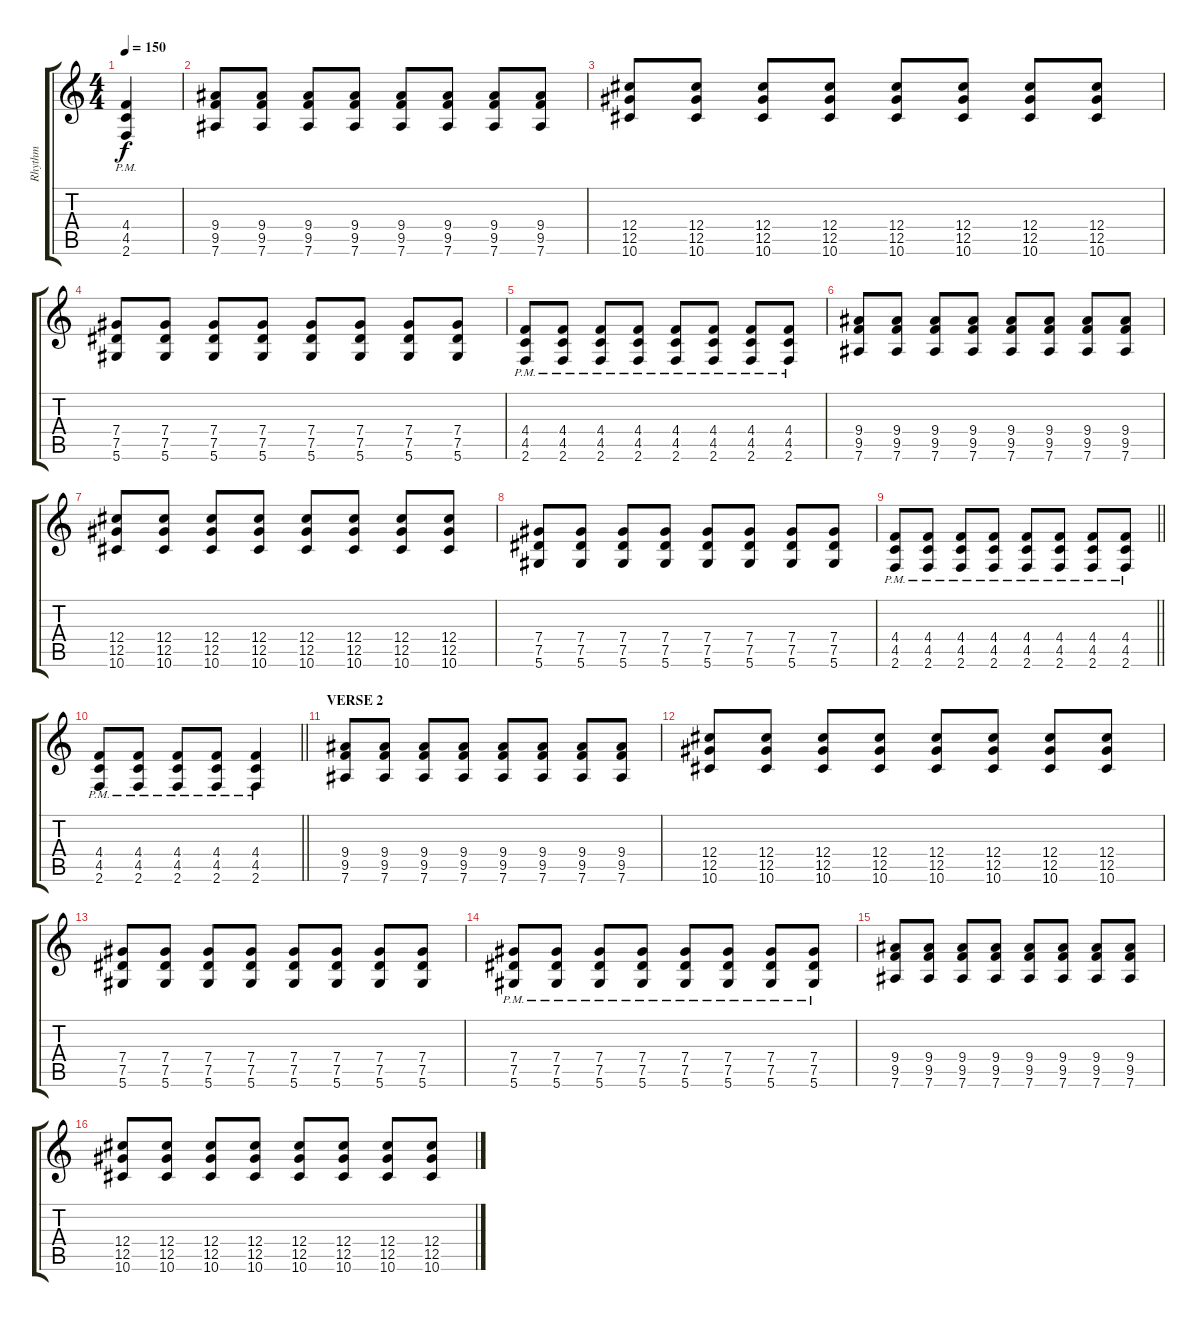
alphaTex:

\track ("Rhythm" "Rhythm") {instrument distortionguitar}
\staff {score tabs}
\tuning (Eb4 Bb3 Gb3 Db3 Ab2 Eb2) {hide}
\ts (4 4)
\tempo 150
\clef g2
\ks c
(4.4{pm} 4.5{pm} 2.6{pm}).4{dy f} |
(9.4 9.5 7.6).8 (9.4 9.5 7.6).8 (9.4 9.5 7.6).8 (9.4 9.5 7.6).8 (9.4 9.5 7.6).8 (9.4 9.5 7.6).8 (9.4 9.5 7.6).8 (9.4 9.5 7.6).8 |
(12.4 12.5 10.6).8 (12.4 12.5 10.6).8 (12.4 12.5 10.6).8 (12.4 12.5 10.6).8 (12.4 12.5 10.6).8 (12.4 12.5 10.6).8 (12.4 12.5 10.6).8 (12.4 12.5 10.6).8 |
(7.4 7.5 5.6).8 (7.4 7.5 5.6).8 (7.4 7.5 5.6).8 (7.4 7.5 5.6).8 (7.4 7.5 5.6).8 (7.4 7.5 5.6).8 (7.4 7.5 5.6).8 (7.4 7.5 5.6).8 |
(4.4{pm} 4.5{pm} 2.6{pm}).8 (4.4{pm} 4.5{pm} 2.6{pm}).8 (4.4{pm} 4.5{pm} 2.6{pm}).8 (4.4{pm} 4.5{pm} 2.6{pm}).8 (4.4{pm} 4.5{pm} 2.6{pm}).8 (4.4{pm} 4.5{pm} 2.6{pm}).8 (4.4{pm} 4.5{pm} 2.6{pm}).8 (4.4{pm} 4.5{pm} 2.6{pm}).8 |
(9.4 9.5 7.6).8 (9.4 9.5 7.6).8 (9.4 9.5 7.6).8 (9.4 9.5 7.6).8 (9.4 9.5 7.6).8 (9.4 9.5 7.6).8 (9.4 9.5 7.6).8 (9.4 9.5 7.6).8 |
(12.4 12.5 10.6).8 (12.4 12.5 10.6).8 (12.4 12.5 10.6).8 (12.4 12.5 10.6).8 (12.4 12.5 10.6).8 (12.4 12.5 10.6).8 (12.4 12.5 10.6).8 (12.4 12.5 10.6).8 |
(7.4 7.5 5.6).8 (7.4 7.5 5.6).8 (7.4 7.5 5.6).8 (7.4 7.5 5.6).8 (7.4 7.5 5.6).8 (7.4 7.5 5.6).8 (7.4 7.5 5.6).8 (7.4 7.5 5.6).8 |
\barLineRight lightlight
(4.4{pm} 4.5{pm} 2.6{pm}).8 (4.4{pm} 4.5{pm} 2.6{pm}).8 (4.4{pm} 4.5{pm} 2.6{pm}).8 (4.4{pm} 4.5{pm} 2.6{pm}).8 (4.4{pm} 4.5{pm} 2.6{pm}).8 (4.4{pm} 4.5{pm} 2.6{pm}).8 (4.4{pm} 4.5{pm} 2.6{pm}).8 (4.4{pm} 4.5{pm} 2.6{pm}).8 |
\barLineRight lightlight
(4.4{pm} 4.5{pm} 2.6{pm}).8 (4.4{pm} 4.5{pm} 2.6{pm}).8 (4.4{pm} 4.5{pm} 2.6{pm}).8 (4.4{pm} 4.5{pm} 2.6{pm}).8 (4.4{pm} 4.5{pm} 2.6{pm}).4 |
\section ("" "VERSE 2")
(9.4 9.5 7.6).8 (9.4 9.5 7.6).8 (9.4 9.5 7.6).8 (9.4 9.5 7.6).8 (9.4 9.5 7.6).8 (9.4 9.5 7.6).8 (9.4 9.5 7.6).8 (9.4 9.5 7.6).8 |
(12.4 12.5 10.6).8 (12.4 12.5 10.6).8 (12.4 12.5 10.6).8 (12.4 12.5 10.6).8 (12.4 12.5 10.6).8 (12.4 12.5 10.6).8 (12.4 12.5 10.6).8 (12.4 12.5 10.6).8 |
(7.4 7.5 5.6).8 (7.4 7.5 5.6).8 (7.4 7.5 5.6).8 (7.4 7.5 5.6).8 (7.4 7.5 5.6).8 (7.4 7.5 5.6).8 (7.4 7.5 5.6).8 (7.4 7.5 5.6).8 |
(7.4{pm} 7.5{pm} 5.6{pm}).8 (7.4{pm} 7.5{pm} 5.6{pm}).8 (7.4{pm} 7.5{pm} 5.6{pm}).8 (7.4{pm} 7.5{pm} 5.6{pm}).8 (7.4{pm} 7.5{pm} 5.6{pm}).8 (7.4{pm} 7.5{pm} 5.6{pm}).8 (7.4{pm} 7.5{pm} 5.6{pm}).8 (7.4{pm} 7.5{pm} 5.6{pm}).8 |
(9.4 9.5 7.6).8 (9.4 9.5 7.6).8 (9.4 9.5 7.6).8 (9.4 9.5 7.6).8 (9.4 9.5 7.6).8 (9.4 9.5 7.6).8 (9.4 9.5 7.6).8 (9.4 9.5 7.6).8 |
(12.4 12.5 10.6).8 (12.4 12.5 10.6).8 (12.4 12.5 10.6).8 (12.4 12.5 10.6).8 (12.4 12.5 10.6).8 (12.4 12.5 10.6).8 (12.4 12.5 10.6).8 (12.4 12.5 10.6).8
